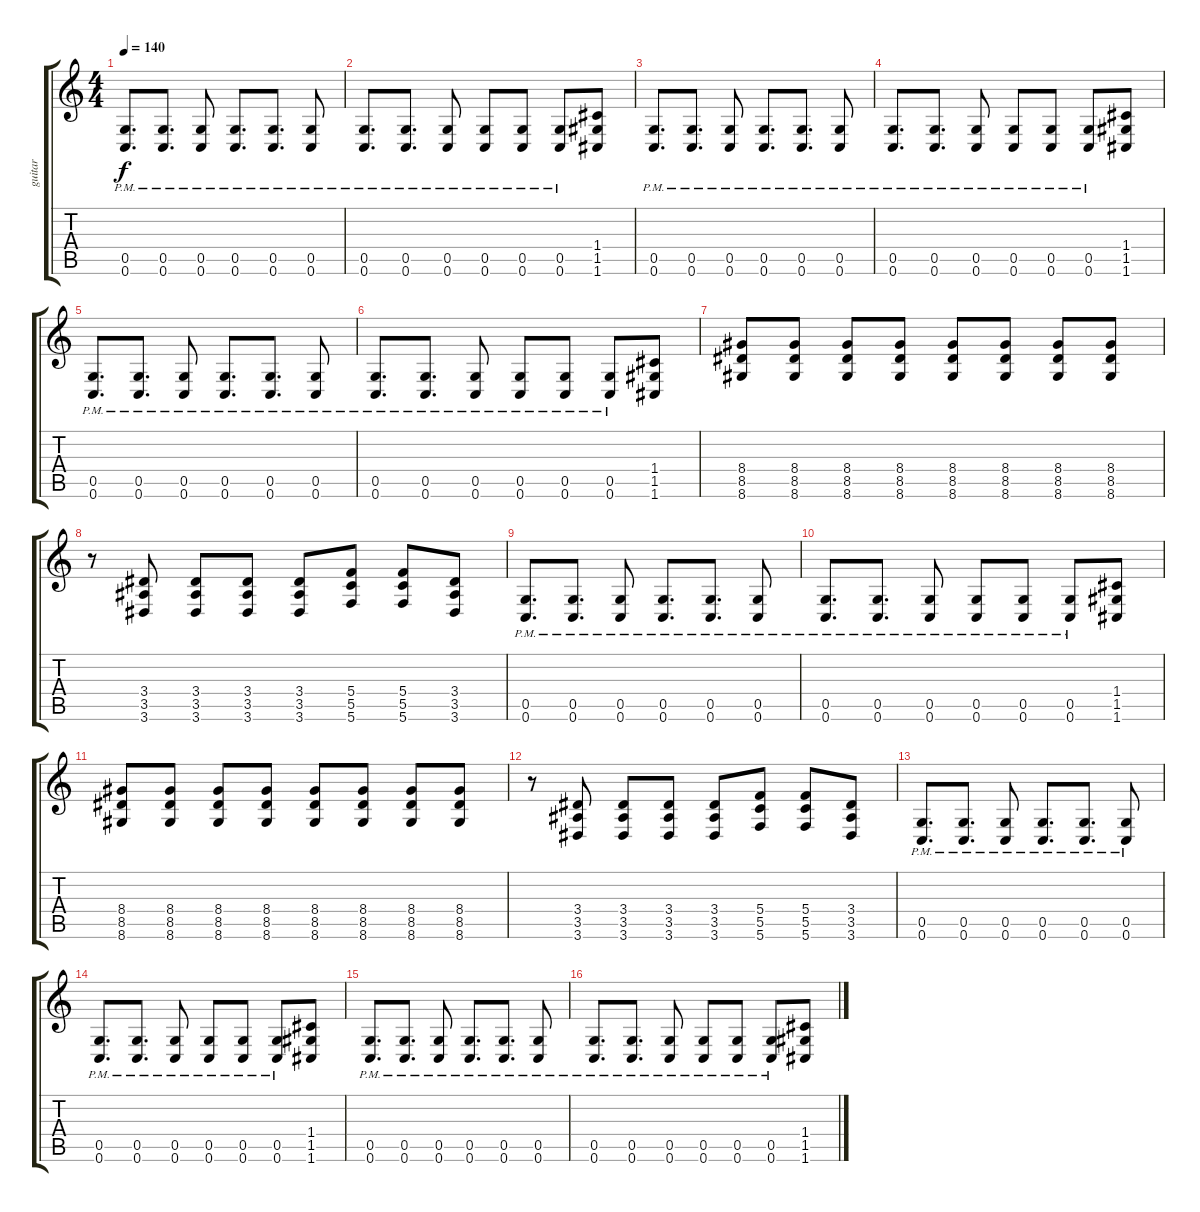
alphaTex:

\track ("guitar" "guitar") {instrument distortionguitar}
\staff {score tabs}
\tuning (D4 A3 F3 C3 G2 C2) {hide}
\ts (4 4)
\tempo 140
\clef g2
\ks c
(0.5{pm} 0.6{pm}).8{d dy f} (0.5{pm} 0.6{pm}).8{d} (0.5{pm} 0.6{pm}).8 (0.5{pm} 0.6{pm}).8{d} (0.5{pm} 0.6{pm}).8{d} (0.5{pm} 0.6{pm}).8 |
(0.5{pm} 0.6{pm}).8{d} (0.5{pm} 0.6{pm}).8{d} (0.5{pm} 0.6{pm}).8 (0.5{pm} 0.6{pm}).8 (0.5{pm} 0.6{pm}).8 (0.5{pm} 0.6{pm}).8 (1.4 1.5 1.6).8 |
(0.5{pm} 0.6{pm}).8{d} (0.5{pm} 0.6{pm}).8{d} (0.5{pm} 0.6{pm}).8 (0.5{pm} 0.6{pm}).8{d} (0.5{pm} 0.6{pm}).8{d} (0.5{pm} 0.6{pm}).8 |
(0.5{pm} 0.6{pm}).8{d} (0.5{pm} 0.6{pm}).8{d} (0.5{pm} 0.6{pm}).8 (0.5{pm} 0.6{pm}).8 (0.5{pm} 0.6{pm}).8 (0.5{pm} 0.6{pm}).8 (1.4 1.5 1.6).8 |
(0.5{pm} 0.6{pm}).8{d} (0.5{pm} 0.6{pm}).8{d} (0.5{pm} 0.6{pm}).8 (0.5{pm} 0.6{pm}).8{d} (0.5{pm} 0.6{pm}).8{d} (0.5{pm} 0.6{pm}).8 |
(0.5{pm} 0.6{pm}).8{d} (0.5{pm} 0.6{pm}).8{d} (0.5{pm} 0.6{pm}).8 (0.5{pm} 0.6{pm}).8 (0.5{pm} 0.6{pm}).8 (0.5{pm} 0.6{pm}).8 (1.4 1.5 1.6).8 |
(8.4 8.5 8.6).8 (8.4 8.5 8.6).8 (8.4 8.5 8.6).8 (8.4 8.5 8.6).8 (8.4 8.5 8.6).8 (8.4 8.5 8.6).8 (8.4 8.5 8.6).8 (8.4 8.5 8.6).8 |
r.8 (3.4 3.5 3.6).8 (3.4 3.5 3.6).8 (3.4 3.5 3.6).8 (3.4 3.5 3.6).8 (5.4 5.5 5.6).8 (5.4 5.5 5.6).8 (3.4 3.5 3.6).8 |
(0.5{pm} 0.6{pm}).8{d} (0.5{pm} 0.6{pm}).8{d} (0.5{pm} 0.6{pm}).8 (0.5{pm} 0.6{pm}).8{d} (0.5{pm} 0.6{pm}).8{d} (0.5{pm} 0.6{pm}).8 |
(0.5{pm} 0.6{pm}).8{d} (0.5{pm} 0.6{pm}).8{d} (0.5{pm} 0.6{pm}).8 (0.5{pm} 0.6{pm}).8 (0.5{pm} 0.6{pm}).8 (0.5{pm} 0.6{pm}).8 (1.4 1.5 1.6).8 |
(8.4 8.5 8.6).8 (8.4 8.5 8.6).8 (8.4 8.5 8.6).8 (8.4 8.5 8.6).8 (8.4 8.5 8.6).8 (8.4 8.5 8.6).8 (8.4 8.5 8.6).8 (8.4 8.5 8.6).8 |
r.8 (3.4 3.5 3.6).8 (3.4 3.5 3.6).8 (3.4 3.5 3.6).8 (3.4 3.5 3.6).8 (5.4 5.5 5.6).8 (5.4 5.5 5.6).8 (3.4 3.5 3.6).8 |
(0.5{pm} 0.6{pm}).8{d} (0.5{pm} 0.6{pm}).8{d} (0.5{pm} 0.6{pm}).8 (0.5{pm} 0.6{pm}).8{d} (0.5{pm} 0.6{pm}).8{d} (0.5{pm} 0.6{pm}).8 |
(0.5{pm} 0.6{pm}).8{d} (0.5{pm} 0.6{pm}).8{d} (0.5{pm} 0.6{pm}).8 (0.5{pm} 0.6{pm}).8 (0.5{pm} 0.6{pm}).8 (0.5{pm} 0.6{pm}).8 (1.4 1.5 1.6).8 |
(0.5{pm} 0.6{pm}).8{d} (0.5{pm} 0.6{pm}).8{d} (0.5{pm} 0.6{pm}).8 (0.5{pm} 0.6{pm}).8{d} (0.5{pm} 0.6{pm}).8{d} (0.5{pm} 0.6{pm}).8 |
(0.5{pm} 0.6{pm}).8{d} (0.5{pm} 0.6{pm}).8{d} (0.5{pm} 0.6{pm}).8 (0.5{pm} 0.6{pm}).8 (0.5{pm} 0.6{pm}).8 (0.5{pm} 0.6{pm}).8 (1.4 1.5 1.6).8
